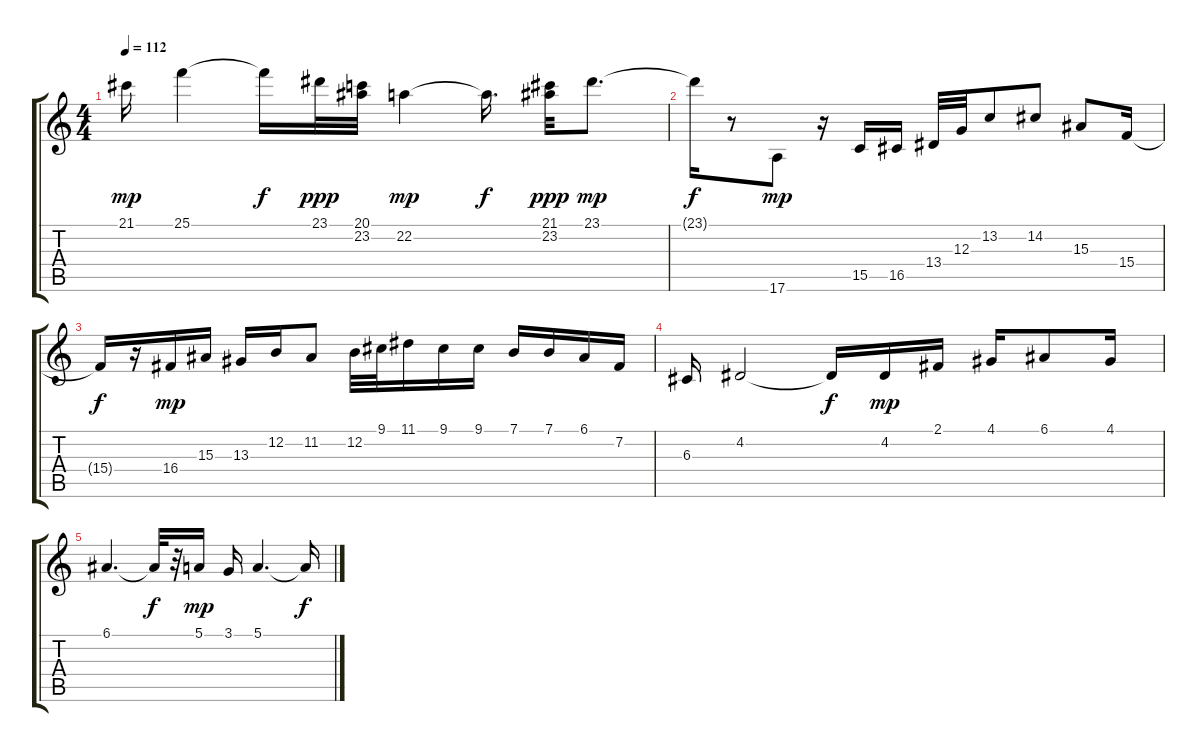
\track "" {instrument stringensemble1}
\staff {score tabs}
\tuning (E4 B3 G3 D3 A2 E2) {hide}
\ts (4 4)
\tempo 112
\clef g2
\ks c
21.1.16{dy mp} 25.1.4 25.1{t}.16{dy f} 23.1.32{dy ppp} (20.1 23.2).32 22.2.4{dy mp} 22.2{t}.16{d dy f} (21.1 23.2).32{dy ppp} 23.1.8{d dy mp} |
23.1{t}.16{dy f} r.8 17.6.8{dy mp} r.16 15.5.16 16.5.16 13.4.32 12.3.32 13.2.8 14.2.8 15.3.8 15.4.16 |
15.4{t}.16{dy f} r.16 16.4.16{dy mp} 15.3.16 13.3.16 12.2.16 11.2.8 12.2.32 9.1.32 11.1.16 9.1.16 9.1.16 7.1.16 7.1.16 6.1.16 7.2.16 |
6.3.16 4.2.2 4.2{t}.16{dy f} 4.2.16{dy mp} 2.1.16 4.1.16 6.1.8 4.1.16 |
6.1.4{d} 6.1{t}.32{dy f} r.32 5.1.16{dy mp} 3.1.16 5.1.4{d} 5.1{t}.16{dy f}
